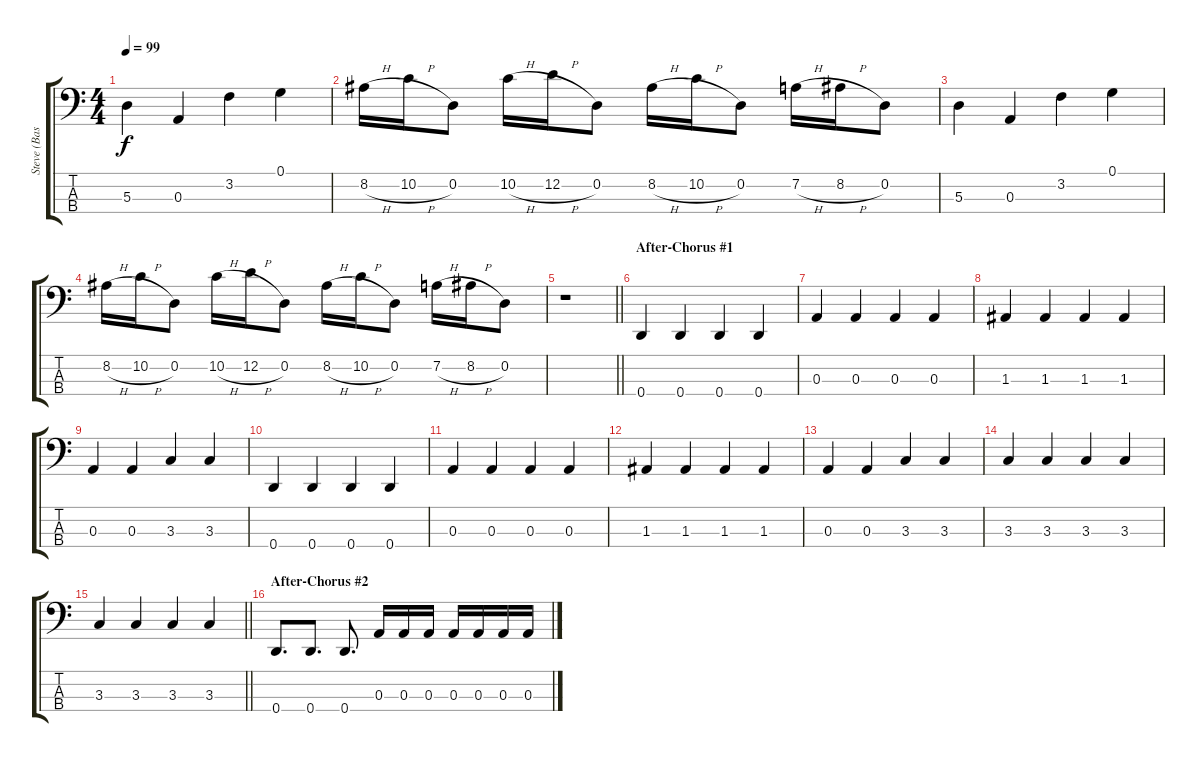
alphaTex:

\track ("Steve (Bass)" "Steve (Bas") {instrument acousticbass}
\staff {score tabs}
\tuning (G2 D2 A1 D1) {hide}
\ts (4 4)
\tempo 99
\clef f4
\ks c
5.3.4{dy f} 0.3.4 3.2.4 0.1.4 |
8.2{h}.16 10.2{h}.16 0.2.8 10.2{h}.16 12.2{h}.16 0.2.8 8.2{h}.16 10.2{h}.16 0.2.8 7.2{h}.16 8.2{h}.16 0.2.8 |
5.3.4 0.3.4 3.2.4 0.1.4 |
8.2{h}.16 10.2{h}.16 0.2.8 10.2{h}.16 12.2{h}.16 0.2.8 8.2{h}.16 10.2{h}.16 0.2.8 7.2{h}.16 8.2{h}.16 0.2.8 |
\barLineRight lightlight
r.1 |
\section ("" "After-Chorus #1")
0.4.4 0.4.4 0.4.4 0.4.4 |
0.3.4 0.3.4 0.3.4 0.3.4 |
1.3.4 1.3.4 1.3.4 1.3.4 |
0.3.4 0.3.4 3.3.4 3.3.4 |
0.4.4 0.4.4 0.4.4 0.4.4 |
0.3.4 0.3.4 0.3.4 0.3.4 |
1.3.4 1.3.4 1.3.4 1.3.4 |
0.3.4 0.3.4 3.3.4 3.3.4 |
3.3.4 3.3.4 3.3.4 3.3.4 |
\barLineRight lightlight
3.3.4 3.3.4 3.3.4 3.3.4 |
\section ("" "After-Chorus #2")
0.4.8{d} 0.4.8{d} 0.4.8{d} 0.3.16 0.3.16 0.3.16 0.3.16 0.3.16 0.3.16 0.3.16
